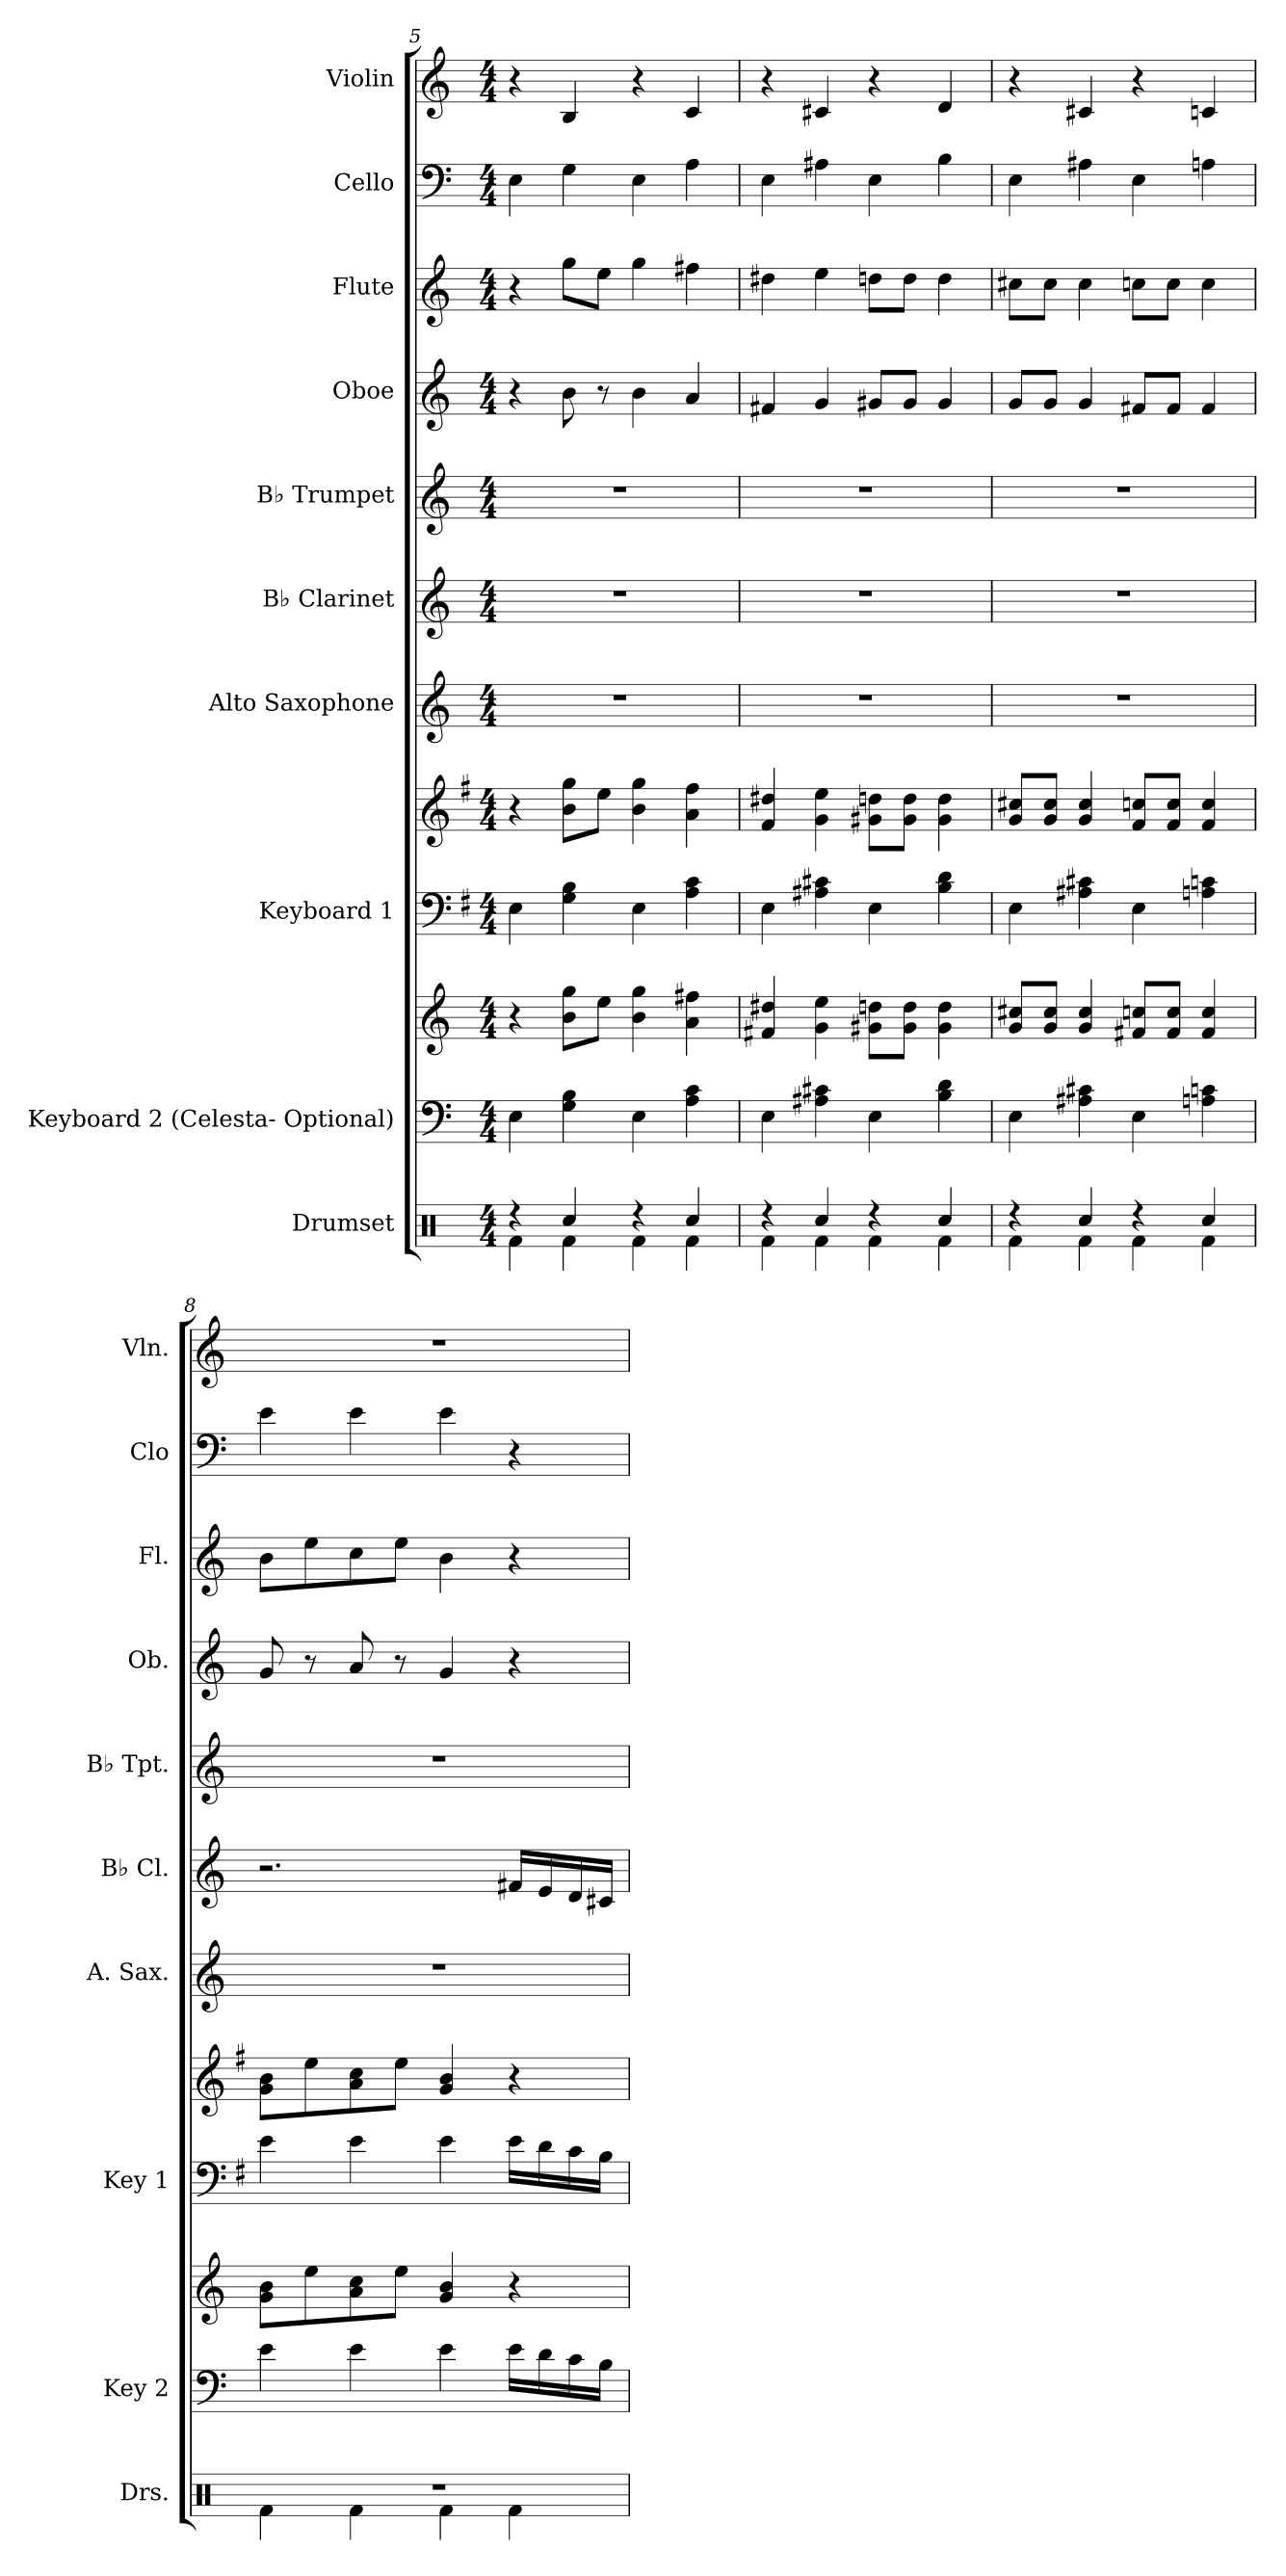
**kern	**kern	**kern	**kern	**kern	**kern	**kern	**kern	**kern	**kern	**kern	**kern
*part10	*part9	*part9	*part8	*part8	*part7	*part6	*part5	*part4	*part3	*part2	*part1
*staff12	*staff11	*staff10	*staff9	*staff8	*staff7	*staff6	*staff5	*staff4	*staff3	*staff2	*staff1
*I"Drumset	*I"Keyboard 2 (Celesta- Optional)	*	*I"Keyboard 1	*	*I"Alto Saxophone	*I"B♭ Clarinet	*I"B♭ Trumpet	*I"Oboe	*I"Flute	*I"Cello	*I"Violin
*I'Drs.	*I'Key 2	*	*I'Key 1	*	*I'A. Sax.	*I'B♭ Cl.	*I'B♭ Tpt.	*I'Ob.	*I'Fl.	*I'Clo	*I'Vln.
*clefX	*clefF4	*clefG2	*clefF4	*clefG2	*clefG2	*clefG2	*clefG2	*clefG2	*clefG2	*clefF4	*clefG2
*	*	*	*	*	*ITrd5c9	*ITrd1c2	*ITrd1c2	*	*	*	*
*k[]	*k[]	*k[]	*k[f#]	*k[f#]	*k[b-e-a-]	*k[b-e-]	*k[b-e-]	*k[]	*k[]	*k[]	*k[]
*C:	*C:	*C:	*G:	*G:	*E-:	*B-:	*B-:	*C:	*C:	*C:	*C:
*M4/4	*M4/4	*M4/4	*M4/4	*M4/4	*M4/4	*M4/4	*M4/4	*M4/4	*M4/4	*M4/4	*M4/4
=5	=5	=5	=5	=5	=5	=5	=5	=5	=5	=5	=5
*^	*	*	*	*	*	*	*	*	*	*	*
4r	4Rf\	4E\	4r	4E\	4r	1r	1r	1r	4r	4r	4E\	4r
4Rcc/	4Rf\	4G\ 4B\	8b\ 8gg\L	4G\ 4B\	8b\ 8gg\L	.	.	.	8b\	8gg\L	4G\	4B/
.	.	.	8ee\J	.	8ee\J	.	.	.	8r	8ee\J	.	.
4r	4Rf\	4E\	4b\ 4gg\	4E\	4b\ 4gg\	.	.	.	4b\	4gg\	4E\	4r
4Rcc/	4Rf\	4A\ 4c\	4a\ 4ff#X\	4A\ 4c\	4a\ 4ff#\	.	.	.	4a/	4ff#X\	4A\	4c/
!!LO:PB:g=z
=6	=6	=6	=6	=6	=6	=6	=6	=6	=6	=6	=6	=6
4r	4Rf\	4E\	4f#X/ 4dd#X/	4E\	4f#/ 4dd#X/	1r	1r	1r	4f#X/	4dd#X\	4E\	4r
4Rcc/	4Rf\	4A#X\ 4c#X\	4g\ 4ee\	4A#X\ 4c#X\	4g\ 4ee\	.	.	.	4g/	4ee\	4A#X\	4c#X/
4r	4Rf\	4E\	8g#X\ 8ddn\L	4E\	8g#X\ 8ddn\L	.	.	.	8g#X/L	8ddn\L	4E\	4r
.	.	.	8g#\ 8dd\J	.	8g#\ 8dd\J	.	.	.	8g#/J	8dd\J	.	.
4Rcc/	4Rf\	4B\ 4d\	4g#\ 4dd\	4B\ 4d\	4g#\ 4dd\	.	.	.	4g#/	4dd\	4B\	4d/
=7	=7	=7	=7	=7	=7	=7	=7	=7	=7	=7	=7	=7
4r	4Rf\	4E\	8g/ 8cc#X/L	4E\	8g/ 8cc#X/L	1r	1r	1r	8g/L	8cc#X\L	4E\	4r
.	.	.	8g/ 8cc#/J	.	8g/ 8cc#/J	.	.	.	8g/J	8cc#\J	.	.
4Rcc/	4Rf\	4A#X\ 4c#X\	4g/ 4cc#/	4A#X\ 4c#X\	4g/ 4cc#/	.	.	.	4g/	4cc#\	4A#X\	4c#X/
4r	4Rf\	4E\	8f#X/ 8ccn/L	4E\	8f#/ 8ccn/L	.	.	.	8f#X/L	8ccn\L	4E\	4r
.	.	.	8f#/ 8cc/J	.	8f#/ 8cc/J	.	.	.	8f#/J	8cc\J	.	.
4Rcc/	4Rf\	4An\ 4cn\	4f#/ 4cc/	4An\ 4cn\	4f#/ 4cc/	.	.	.	4f#/	4cc\	4An\	4cn/
=8	=8	=8	=8	=8	=8	=8	=8	=8	=8	=8	=8	=8
1r	4Rf\	4e\	8g\ 8b\L	4e\	8g\ 8b\L	1r	2.r	1r	8g/	8b\L	4e\	1r
.	.	.	8ee\	.	8ee\	.	.	.	8r	8ee\	.	.
.	4Rf\	4e\	8a\ 8cc\	4e\	8a\ 8cc\	.	.	.	8a/	8cc\	4e\	.
.	.	.	8ee\J	.	8ee\J	.	.	.	8r	8ee\J	.	.
.	4Rf\	4e\	4g/ 4b/	4e\	4g/ 4b/	.	.	.	4g/	4b\	4e\	.
.	4Rf\	16e\LL	4r	16e\LL	4r	.	16en/LL	.	4r	4r	4r	.
.	.	16d\	.	16d\	.	.	16d/	.	.	.	.	.
.	.	16c\	.	16c\	.	.	16c/	.	.	.	.	.
.	.	16B\JJ	.	16B\JJ	.	.	16Bn/JJ	.	.	.	.	.
*v	*v	*	*	*	*	*	*	*	*	*	*	*
=	=	=	=	=	=	=	=	=	=	=	=
*-	*-	*-	*-	*-	*-	*-	*-	*-	*-	*-	*-
